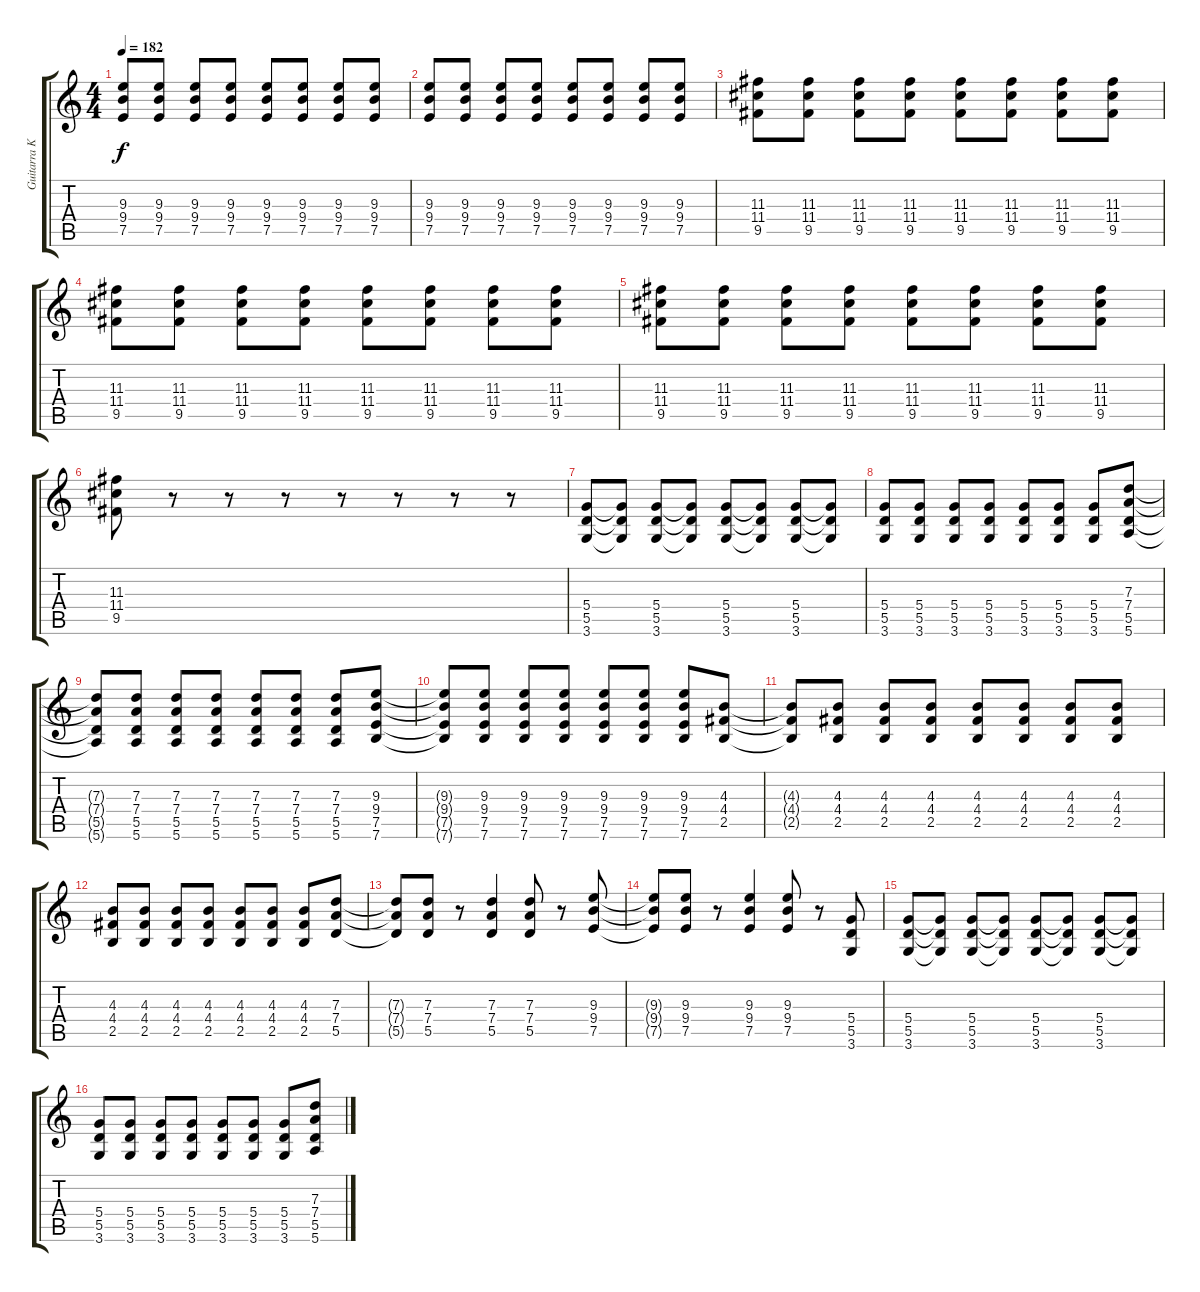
\track ("Guitarra Kuliá 1" "Guitarra K") {instrument distortionguitar}
\staff {score tabs}
\tuning (E4 B3 G3 D3 A2 E2) {hide}
\ts (4 4)
\tempo 182
\clef g2
\ks c
(9.3 9.4 7.5).8{dy f} (9.3 9.4 7.5).8 (9.3 9.4 7.5).8 (9.3 9.4 7.5).8 (9.3 9.4 7.5).8 (9.3 9.4 7.5).8 (9.3 9.4 7.5).8 (9.3 9.4 7.5).8 |
(9.3 9.4 7.5).8 (9.3 9.4 7.5).8 (9.3 9.4 7.5).8 (9.3 9.4 7.5).8 (9.3 9.4 7.5).8 (9.3 9.4 7.5).8 (9.3 9.4 7.5).8 (9.3 9.4 7.5).8 |
(11.3 11.4 9.5).8 (11.3 11.4 9.5).8 (11.3 11.4 9.5).8 (11.3 11.4 9.5).8 (11.3 11.4 9.5).8 (11.3 11.4 9.5).8 (11.3 11.4 9.5).8 (11.3 11.4 9.5).8 |
(11.3 11.4 9.5).8 (11.3 11.4 9.5).8 (11.3 11.4 9.5).8 (11.3 11.4 9.5).8 (11.3 11.4 9.5).8 (11.3 11.4 9.5).8 (11.3 11.4 9.5).8 (11.3 11.4 9.5).8 |
(11.3 11.4 9.5).8 (11.3 11.4 9.5).8 (11.3 11.4 9.5).8 (11.3 11.4 9.5).8 (11.3 11.4 9.5).8 (11.3 11.4 9.5).8 (11.3 11.4 9.5).8 (11.3 11.4 9.5).8 |
(11.3 11.4 9.5).8 r.8 r.8 r.8 r.8 r.8 r.8 r.8 |
(5.4 5.5 3.6).8{balance 12} (5.4{t} 5.5{t} 3.6{t}).8 (5.4 5.5 3.6).8 (5.4{t} 5.5{t} 3.6{t}).8 (5.4 5.5 3.6).8 (5.4{t} 5.5{t} 3.6{t}).8 (5.4 5.5 3.6).8 (5.4{t} 5.5{t} 3.6{t}).8 |
(5.4 5.5 3.6).8 (5.4 5.5 3.6).8 (5.4 5.5 3.6).8 (5.4 5.5 3.6).8 (5.4 5.5 3.6).8 (5.4 5.5 3.6).8 (5.4 5.5 3.6).8 (7.3 7.4 5.5 5.6).8 |
(7.3{t} 7.4{t} 5.5{t} 5.6{t}).8 (7.3 7.4 5.5 5.6).8 (7.3 7.4 5.5 5.6).8 (7.3 7.4 5.5 5.6).8 (7.3 7.4 5.5 5.6).8 (7.3 7.4 5.5 5.6).8 (7.3 7.4 5.5 5.6).8 (9.3 9.4 7.5 7.6).8 |
(9.3{t} 9.4{t} 7.5{t} 7.6{t}).8 (9.3 9.4 7.5 7.6).8 (9.3 9.4 7.5 7.6).8 (9.3 9.4 7.5 7.6).8 (9.3 9.4 7.5 7.6).8 (9.3 9.4 7.5 7.6).8 (9.3 9.4 7.5 7.6).8 (4.3 4.4 2.5).8 |
(4.3{t} 4.4{t} 2.5{t}).8 (4.3 4.4 2.5).8 (4.3 4.4 2.5).8 (4.3 4.4 2.5).8 (4.3 4.4 2.5).8 (4.3 4.4 2.5).8 (4.3 4.4 2.5).8 (4.3 4.4 2.5).8 |
(4.3 4.4 2.5).8 (4.3 4.4 2.5).8 (4.3 4.4 2.5).8 (4.3 4.4 2.5).8 (4.3 4.4 2.5).8 (4.3 4.4 2.5).8 (4.3 4.4 2.5).8 (7.3 7.4 5.5).8 |
(7.3{t} 7.4{t} 5.5{t}).8 (7.3 7.4 5.5).8 r.8 (7.3 7.4 5.5).4 (7.3 7.4 5.5).8 r.8 (9.3 9.4 7.5).8 |
(9.3{t} 9.4{t} 7.5{t}).8 (9.3 9.4 7.5).8 r.8 (9.3 9.4 7.5).4 (9.3 9.4 7.5).8 r.8 (5.4 5.5 3.6).8 |
(5.4 5.5 3.6).8{balance 8} (5.4{t} 5.5{t} 3.6{t}).8 (5.4 5.5 3.6).8 (5.4{t} 5.5{t} 3.6{t}).8 (5.4 5.5 3.6).8 (5.4{t} 5.5{t} 3.6{t}).8 (5.4 5.5 3.6).8 (5.4{t} 5.5{t} 3.6{t}).8 |
(5.4 5.5 3.6).8 (5.4 5.5 3.6).8 (5.4 5.5 3.6).8 (5.4 5.5 3.6).8 (5.4 5.5 3.6).8 (5.4 5.5 3.6).8 (5.4 5.5 3.6).8 (7.3 7.4 5.5 5.6).8
